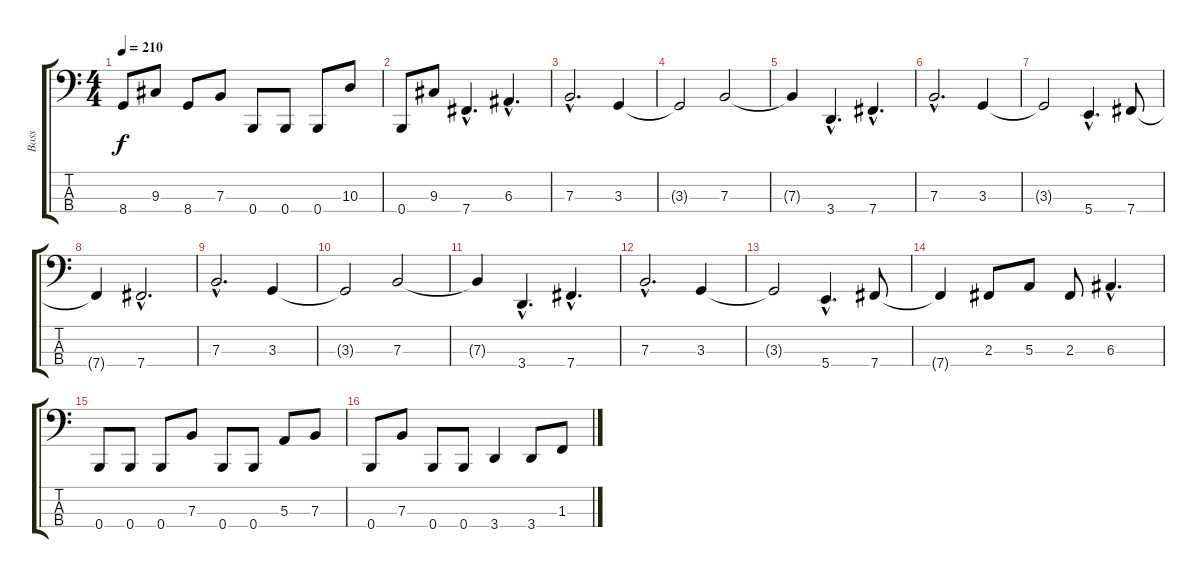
\track ("Bass" "Bass") {instrument electricbasspick}
\staff {score tabs}
\tuning (D2 A1 E1 B0) {hide}
\ts (4 4)
\tempo 210
\clef f4
\ks c
8.4.8{dy f} 9.3.8 8.4.8 7.3.8 0.4.8 0.4.8 0.4.8 10.3.8 |
0.4.8 9.3.8 7.4{hac}.4{d} 6.3{hac}.4{d} |
7.3{hac}.2{d} 3.3.4 |
3.3{t}.2 7.3.2 |
7.3{t}.4 3.4{hac}.4{d} 7.4{hac}.4{d} |
7.3{hac}.2{d} 3.3.4 |
3.3{t}.2 5.4{hac}.4{d} 7.4.8 |
7.4{t}.4 7.4{hac}.2{d} |
7.3{hac}.2{d} 3.3.4 |
3.3{t}.2 7.3.2 |
7.3{t}.4 3.4{hac}.4{d} 7.4{hac}.4{d} |
7.3{hac}.2{d} 3.3.4 |
3.3{t}.2 5.4{hac}.4{d} 7.4.8 |
7.4{t}.4 2.3.8 5.3.8 2.3.8 6.3{hac}.4{d} |
0.4.8 0.4.8 0.4.8 7.3.8 0.4.8 0.4.8 5.3.8 7.3.8 |
0.4.8 7.3.8 0.4.8 0.4.8 3.4.4 3.4.8 1.3.8
